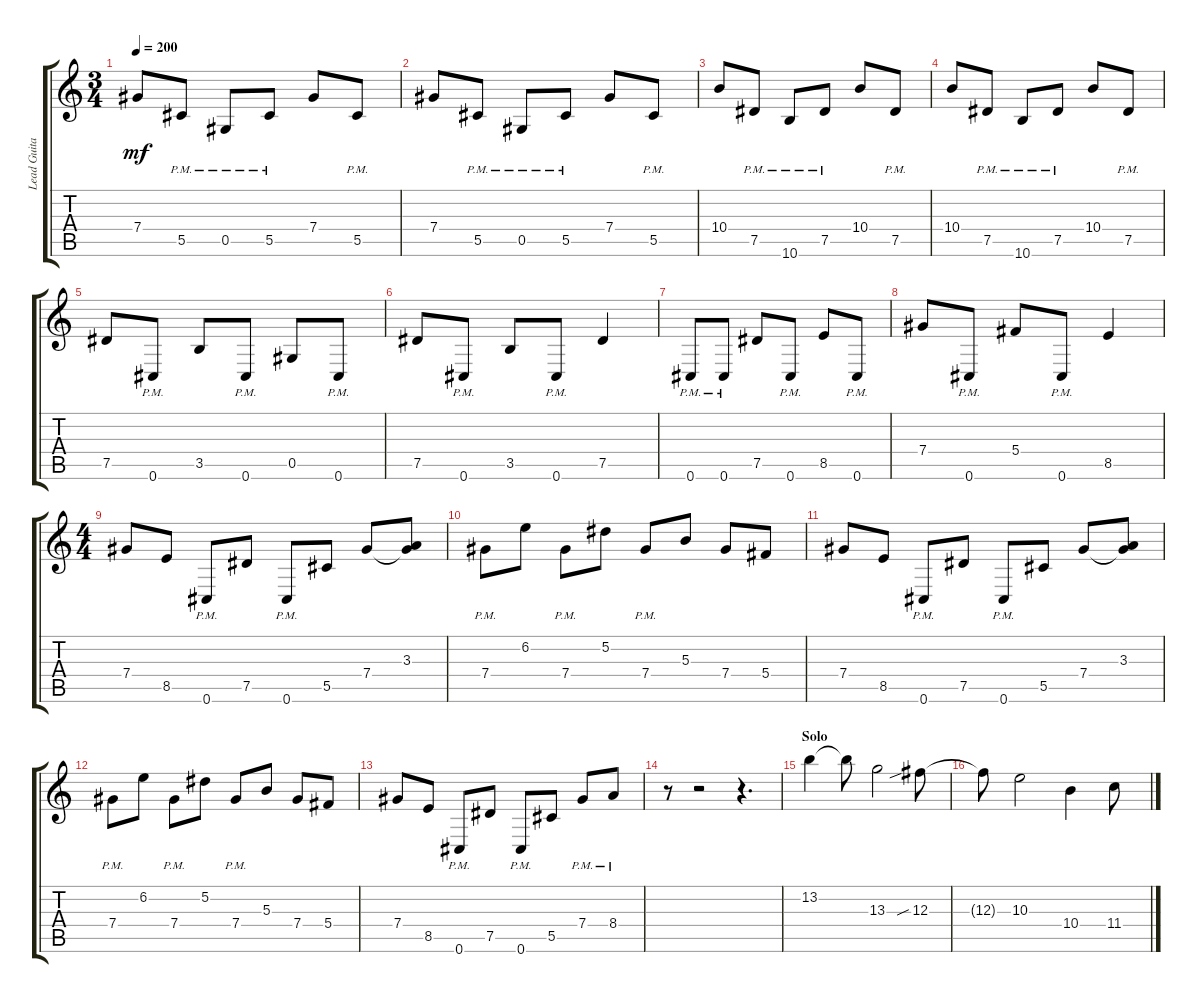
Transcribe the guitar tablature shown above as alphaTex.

\track ("Lead Guitar" "Lead Guita") {instrument distortionguitar}
\staff {score tabs}
\tuning (Eb4 Bb3 Gb3 Db3 Ab2 Db2) {hide}
\ts (3 4)
\tempo 200
\clef g2
\ks c
7.4.8{dy mf} 5.5{pm}.8 0.5{pm}.8 5.5{pm}.8 7.4.8 5.5{pm}.8 |
7.4.8 5.5{pm}.8 0.5{pm}.8 5.5{pm}.8 7.4.8 5.5{pm}.8 |
10.4.8 7.5{pm}.8 10.6{pm}.8 7.5{pm}.8 10.4.8 7.5{pm}.8 |
10.4.8 7.5{pm}.8 10.6{pm}.8 7.5{pm}.8 10.4.8 7.5{pm}.8 |
7.5.8 0.6{pm}.8 3.5.8 0.6{pm}.8 0.5.8 0.6{pm}.8 |
7.5.8 0.6{pm}.8 3.5.8 0.6{pm}.8 7.5.4 |
0.6{pm}.8 0.6{pm}.8 7.5.8 0.6{pm}.8 8.5.8 0.6{pm}.8 |
7.4.8 0.6{pm}.8 5.4.8 0.6{pm}.8 8.5.4 |
\ts (4 4)
7.4.8 8.5.8 0.6{pm}.8 7.5.8 0.6{pm}.8 5.5.8 7.4.8 (3.3 7.4{t}).8 |
7.4{pm}.8 6.2.8 7.4{pm}.8 5.2.8 7.4{pm}.8 5.3.8 7.4.8 5.4.8 |
7.4.8 8.5.8 0.6{pm}.8 7.5.8 0.6{pm}.8 5.5.8 7.4.8 (3.3 7.4{t}).8 |
7.4{pm}.8 6.2.8 7.4{pm}.8 5.2.8 7.4{pm}.8 5.3.8 7.4.8 5.4.8 |
7.4.8 8.5.8 0.6{pm}.8 7.5.8 0.6{pm}.8 5.5.8 7.4{pm}.8 8.4{pm}.8 |
r.8 r.2 r.4{d} |
\section ("" "Solo")
13.2.4 13.2{t}.8 13.3.2 12.3{sib}.8 |
12.3{t}.8 10.3.2 10.4.4 11.4.8
